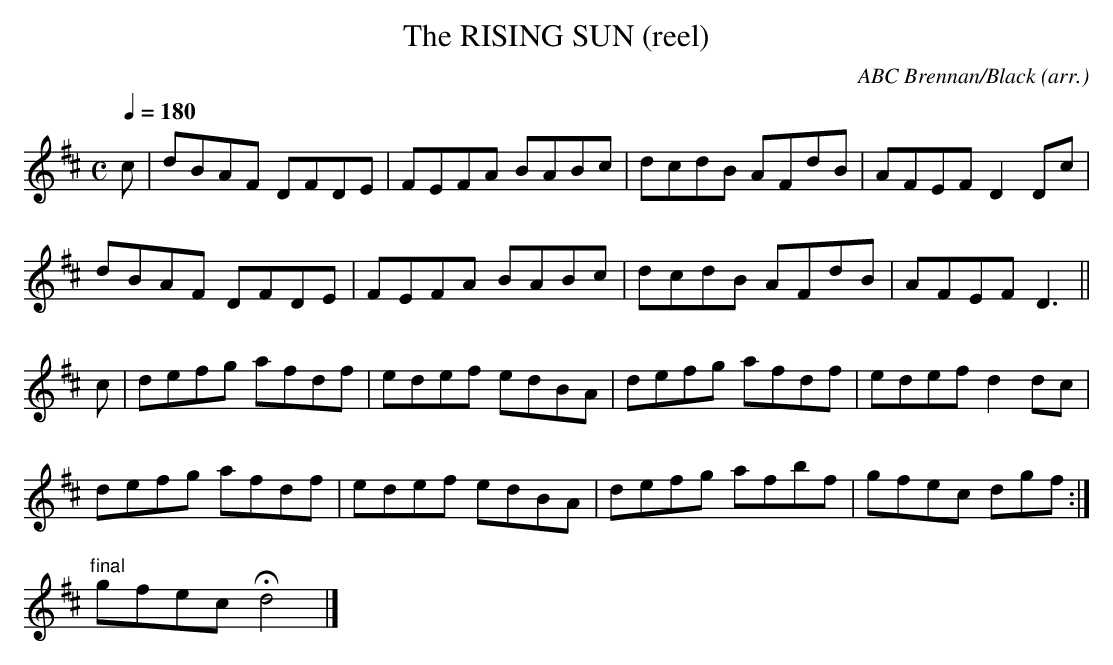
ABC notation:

X:1
T:RISING SUN (reel), The
C:ABC Brennan/Black (arr.)
Note ABB structure.
Q:1/4=180
M:C
L:1/8
K:D
c|dBAF DFDE|FEFA BABc|dcdB AFdB|AFEF D2Dc|
dBAF DFDE|FEFA BABc|dcdB AFdB|AFEF D3||
c|defg afdf|edef edBA|defg afdf|edef d2dc|
defg afdf|edef edBA|defg afbf|gfec dgf:|
"final" gfec Hd4|]
